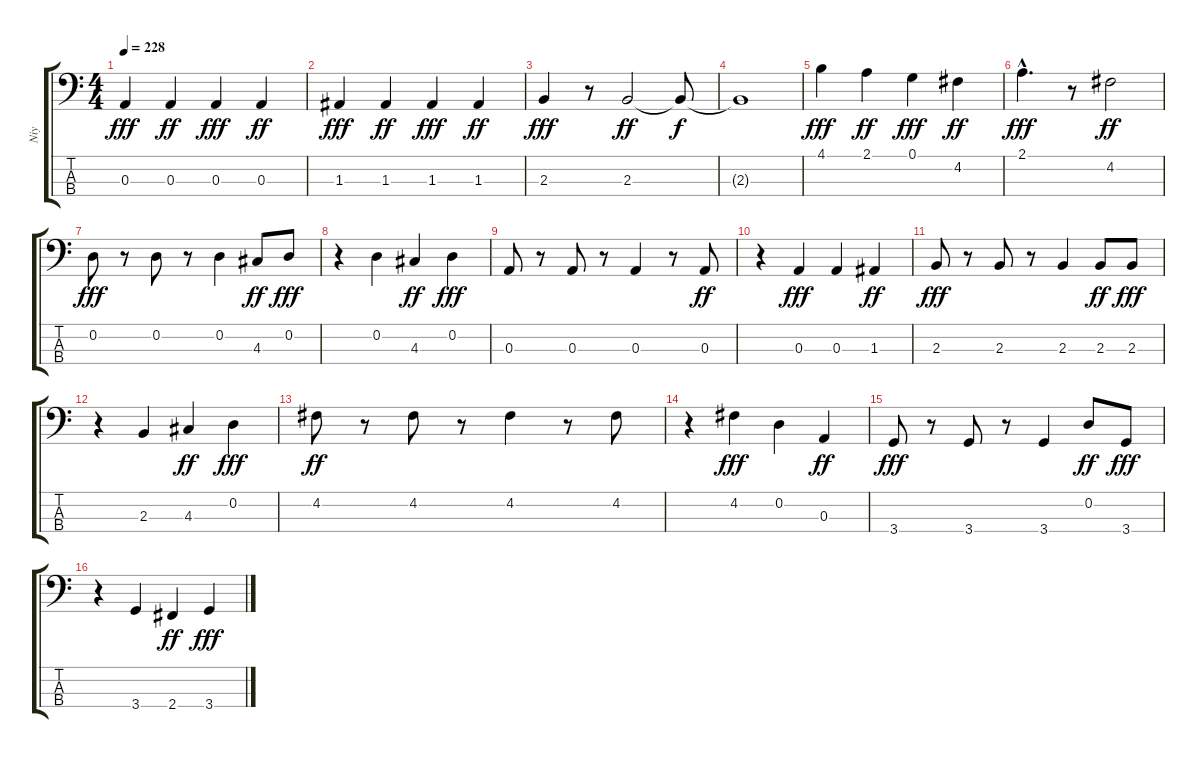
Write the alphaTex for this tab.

\track ("Niy" "Niy") {instrument electricbassfinger}
\staff {score tabs}
\tuning (G2 D2 A1 E1) {hide}
\ts (4 4)
\tempo 228
\clef f4
\ks c
0.3.4{dy fff} 0.3.4{dy ff} 0.3.4{dy fff} 0.3.4{dy ff} |
1.3.4{dy fff} 1.3.4{dy ff} 1.3.4{dy fff} 1.3.4{dy ff} |
2.3.4{dy fff} r.8 2.3.2{dy ff} 2.3{t}.8{dy f} |
2.3{t}.1 |
4.1.4{dy fff} 2.1.4{dy ff} 0.1.4{dy fff} 4.2.4{dy ff} |
2.1{hac}.4{d dy fff} r.8 4.2.2{dy ff} |
0.2.8{dy fff} r.8 0.2.8 r.8 0.2.4 4.3.8{dy ff} 0.2.8{dy fff} |
r.4 0.2.4 4.3.4{dy ff} 0.2.4{dy fff} |
0.3.8 r.8 0.3.8 r.8 0.3.4 r.8 0.3.8{dy ff} |
r.4 0.3.4{dy fff} 0.3.4 1.3.4{dy ff} |
2.3.8{dy fff} r.8 2.3.8 r.8 2.3.4 2.3.8{dy ff} 2.3.8{dy fff} |
r.4 2.3.4 4.3.4{dy ff} 0.2.4{dy fff} |
4.2.8{dy ff} r.8 4.2.8 r.8 4.2.4 r.8 4.2.8 |
r.4 4.2.4{dy fff} 0.2.4 0.3.4{dy ff} |
3.4.8{dy fff} r.8 3.4.8 r.8 3.4.4 0.2.8{dy ff} 3.4.8{dy fff} |
r.4 3.4.4 2.4.4{dy ff} 3.4.4{dy fff}
